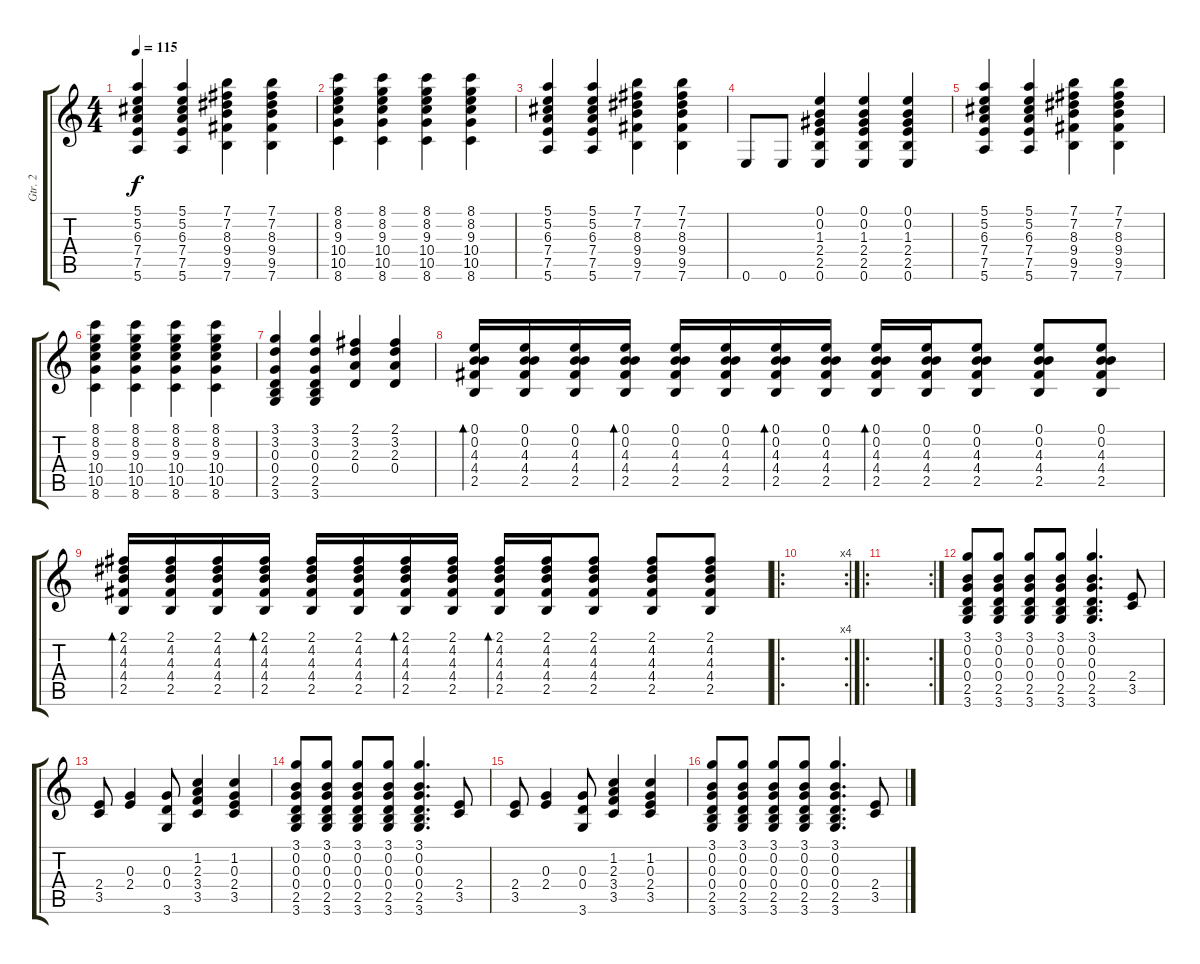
\track ("Gtr. 2" "Gtr. 2") {instrument electricguitarjazz}
\staff {score tabs}
\tuning (E4 B3 G3 D3 A2 E2) {hide}
\ts (4 4)
\tempo 115
\clef g2
\ks c
(5.1 5.2 6.3 7.4 7.5 5.6).4{dy f} (5.1 5.2 6.3 7.4 7.5 5.6).4 (7.1 7.2 8.3 9.4 9.5 7.6).4 (7.1 7.2 8.3 9.4 9.5 7.6).4 |
(8.1 8.2 9.3 10.4 10.5 8.6).4 (8.1 8.2 9.3 10.4 10.5 8.6).4 (8.1 8.2 9.3 10.4 10.5 8.6).4 (8.1 8.2 9.3 10.4 10.5 8.6).4 |
(5.1 5.2 6.3 7.4 7.5 5.6).4 (5.1 5.2 6.3 7.4 7.5 5.6).4 (7.1 7.2 8.3 9.4 9.5 7.6).4 (7.1 7.2 8.3 9.4 9.5 7.6).4 |
0.6.8 0.6.8 (0.1 0.2 1.3 2.4 2.5 0.6).4 (0.1 0.2 1.3 2.4 2.5 0.6).4 (0.1 0.2 1.3 2.4 2.5 0.6).4 |
(5.1 5.2 6.3 7.4 7.5 5.6).4 (5.1 5.2 6.3 7.4 7.5 5.6).4 (7.1 7.2 8.3 9.4 9.5 7.6).4 (7.1 7.2 8.3 9.4 9.5 7.6).4 |
(8.1 8.2 9.3 10.4 10.5 8.6).4 (8.1 8.2 9.3 10.4 10.5 8.6).4 (8.1 8.2 9.3 10.4 10.5 8.6).4 (8.1 8.2 9.3 10.4 10.5 8.6).4 |
(3.1 3.2 0.3 0.4 2.5 3.6).4 (3.1 3.2 0.3 0.4 2.5 3.6).4 (2.1 3.2 2.3 0.4).4 (2.1 3.2 2.3 0.4).4 |
(0.1 0.2 4.3 4.4 2.5).16{bd 240} (0.1 0.2 4.3 4.4 2.5).16 (0.1 0.2 4.3 4.4 2.5).16 (0.1 0.2 4.3 4.4 2.5).16{bd 240} (0.1 0.2 4.3 4.4 2.5).16 (0.1 0.2 4.3 4.4 2.5).16 (0.1 0.2 4.3 4.4 2.5).16{bd 240} (0.1 0.2 4.3 4.4 2.5).16 (0.1 0.2 4.3 4.4 2.5).16{bd 240} (0.1 0.2 4.3 4.4 2.5).16 (0.1 0.2 4.3 4.4 2.5).8 (0.1 0.2 4.3 4.4 2.5).8 (0.1 0.2 4.3 4.4 2.5).8 |
(2.1 4.2 4.3 4.4 2.5).16{bd 240} (2.1 4.2 4.3 4.4 2.5).16 (2.1 4.2 4.3 4.4 2.5).16 (2.1 4.2 4.3 4.4 2.5).16{bd 240} (2.1 4.2 4.3 4.4 2.5).16 (2.1 4.2 4.3 4.4 2.5).16 (2.1 4.2 4.3 4.4 2.5).16{bd 240} (2.1 4.2 4.3 4.4 2.5).16 (2.1 4.2 4.3 4.4 2.5).16{bd 240} (2.1 4.2 4.3 4.4 2.5).16 (2.1 4.2 4.3 4.4 2.5).8 (2.1 4.2 4.3 4.4 2.5).8 (2.1 4.2 4.3 4.4 2.5).8 |
\ro
\rc 4
|
\ro
\rc 2
|
(3.1 0.2 0.3 0.4 2.5 3.6).8 (3.1 0.2 0.3 0.4 2.5 3.6).8 (3.1 0.2 0.3 0.4 2.5 3.6).8 (3.1 0.2 0.3 0.4 2.5 3.6).8 (3.1 0.2 0.3 0.4 2.5 3.6).4{d} (2.4 3.5).8 |
(2.4 3.5).8 (0.3 2.4).4 (0.3 0.4 3.6).8 (1.2 2.3 3.4 3.5).4 (1.2 0.3 2.4 3.5).4 |
(3.1 0.2 0.3 0.4 2.5 3.6).8 (3.1 0.2 0.3 0.4 2.5 3.6).8 (3.1 0.2 0.3 0.4 2.5 3.6).8 (3.1 0.2 0.3 0.4 2.5 3.6).8 (3.1 0.2 0.3 0.4 2.5 3.6).4{d} (2.4 3.5).8 |
(2.4 3.5).8 (0.3 2.4).4 (0.3 0.4 3.6).8 (1.2 2.3 3.4 3.5).4 (1.2 0.3 2.4 3.5).4 |
(3.1 0.2 0.3 0.4 2.5 3.6).8 (3.1 0.2 0.3 0.4 2.5 3.6).8 (3.1 0.2 0.3 0.4 2.5 3.6).8 (3.1 0.2 0.3 0.4 2.5 3.6).8 (3.1 0.2 0.3 0.4 2.5 3.6).4{d} (2.4 3.5).8
